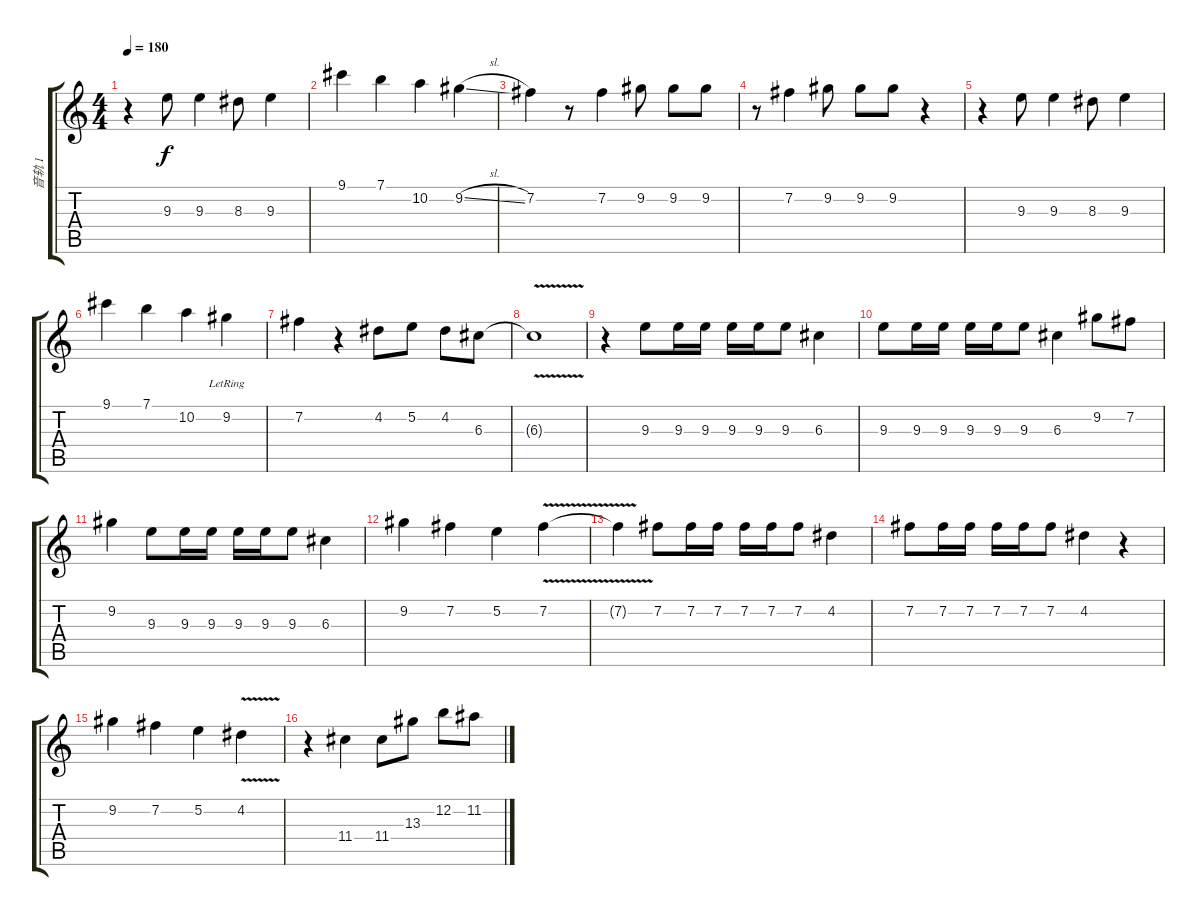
\track ("音轨 1" "音轨 1") {instrument acousticguitarsteel}
\staff {score tabs}
\tuning (E4 B3 G3 D3 A2 E2) {hide}
\ts (4 4)
\tempo 180
\clef g2
\ks c
r.4{dy f} 9.3.8 9.3.4 8.3.8 9.3.4 |
9.1.4 7.1.4 10.2.4 9.2{sl}.4 |
7.2.4 r.8 7.2.4 9.2.8 9.2.8 9.2.8 |
r.8 7.2.4 9.2.8 9.2.8 9.2.8 r.4 |
r.4 9.3.8 9.3.4 8.3.8 9.3.4 |
9.1.4 7.1.4 10.2.4 9.2{lr}.4 |
7.2.4 r.4 4.2.8 5.2.8 4.2.8 6.3.8 |
6.3{v t}.1 |
r.4 9.3.8 9.3.16 9.3.16 9.3.16 9.3.16 9.3.8 6.3.4 |
9.3.8 9.3.16 9.3.16 9.3.16 9.3.16 9.3.8 6.3.4 9.2.8 7.2.8 |
9.2.4 9.3.8 9.3.16 9.3.16 9.3.16 9.3.16 9.3.8 6.3.4 |
9.2.4 7.2.4 5.2.4 7.2{v}.4 |
7.2{t}.4 7.2.8 7.2.16 7.2.16 7.2.16 7.2.16 7.2.8 4.2.4 |
7.2.8 7.2.16 7.2.16 7.2.16 7.2.16 7.2.8 4.2.4 r.4 |
9.2.4 7.2.4 5.2.4 4.2{v}.4 |
r.4 11.4.4 11.4.8 13.3.8 12.2.8 11.2.8
